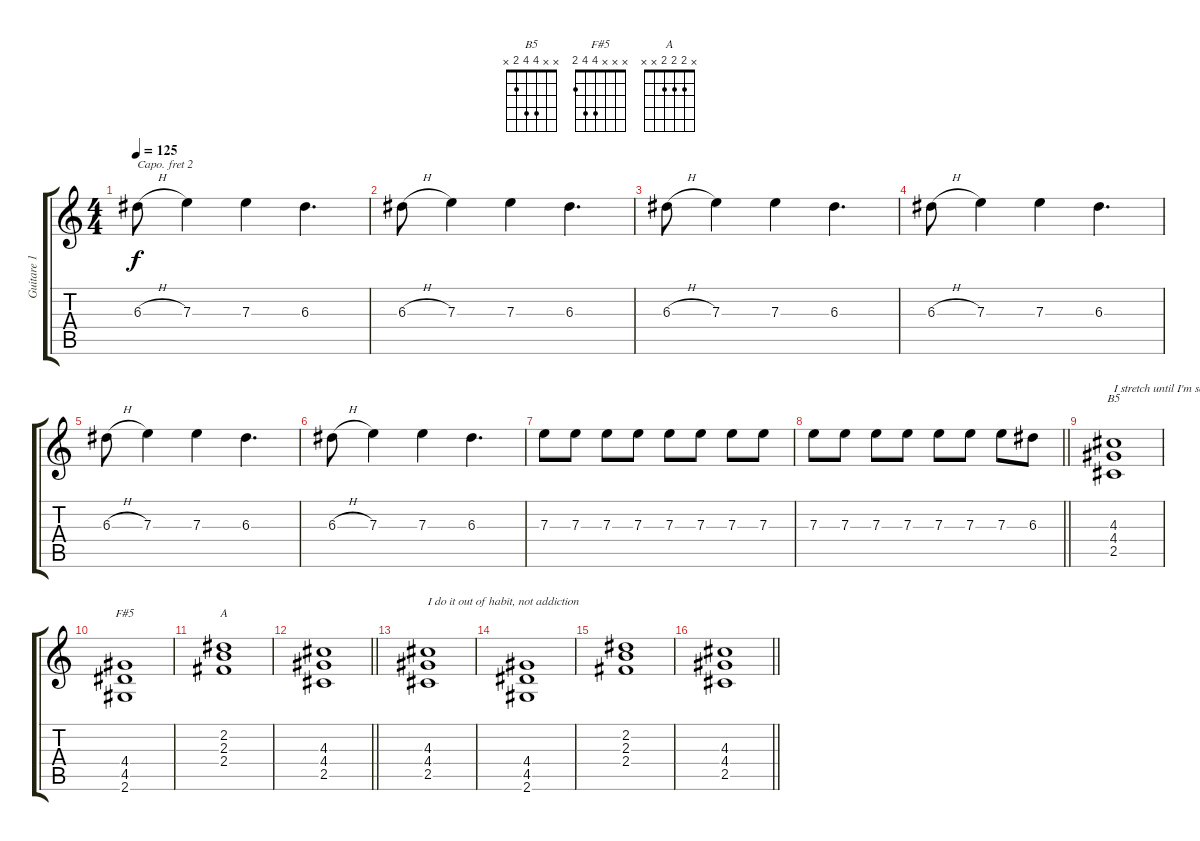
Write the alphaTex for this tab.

\track ("Guitare 1" "Guitare 1") {instrument acousticguitarsteel}
\staff {score tabs}
\capo 2
\tuning (E4 B3 G3 D3 A2 E2) {hide}
\chord ("B5" x x 4 4 2 x)
\chord ("F#5" x x x 4 4 2)
\chord ("A" x 2 2 2 x x)
\ts (4 4)
\tempo 125
\clef g2
\ks c
6.3{h}.8{dy f} 7.3.4 7.3.4 6.3.4{d} |
6.3{h}.8 7.3.4 7.3.4 6.3.4{d} |
6.3{h}.8 7.3.4 7.3.4 6.3.4{d} |
6.3{h}.8 7.3.4 7.3.4 6.3.4{d} |
6.3{h}.8 7.3.4 7.3.4 6.3.4{d} |
6.3{h}.8 7.3.4 7.3.4 6.3.4{d} |
7.3.8 7.3.8 7.3.8 7.3.8 7.3.8 7.3.8 7.3.8 7.3.8 |
\barLineRight lightlight
7.3.8 7.3.8 7.3.8 7.3.8 7.3.8 7.3.8 7.3.8 6.3.8 |
(4.3 4.4 2.5).1{ch "B5" txt "I stretch until I'm sore and then..."} |
(4.4 4.5 2.6).1{ch "F#5"} |
(2.2 2.3 2.4).1{ch "A"} |
\barLineRight lightlight
(4.3 4.4 2.5).1 |
(4.3 4.4 2.5).1{txt "I do it out of habit, not addiction"} |
(4.4 4.5 2.6).1 |
(2.2 2.3 2.4).1 |
\barLineRight lightlight
(4.3 4.4 2.5).1
